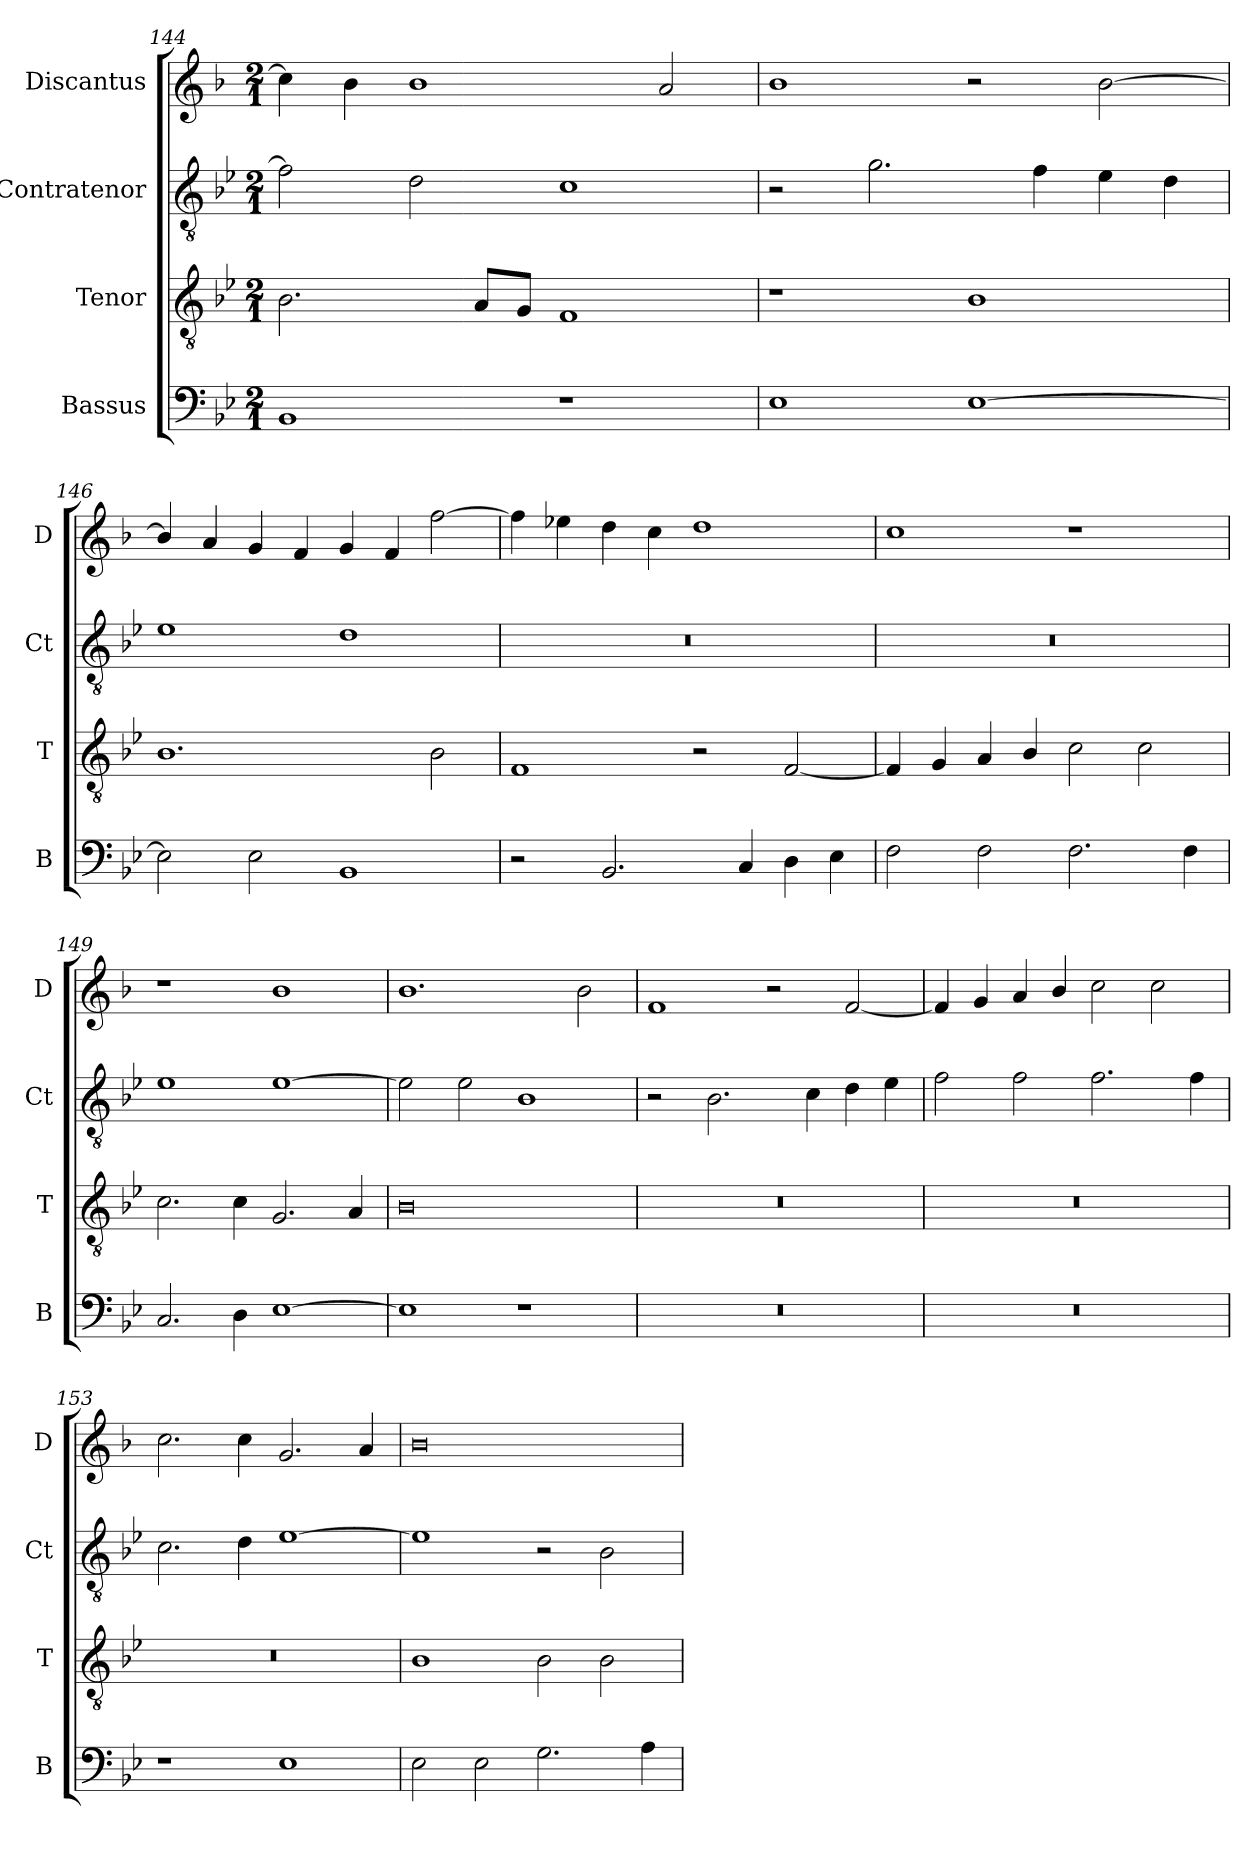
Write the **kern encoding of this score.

**kern	**kern	**kern	**kern
*part4	*part3	*part2	*part1
*staff4	*staff3	*staff2	*staff1
*I"Bassus	*I"Tenor	*I"Contratenor	*I"Discantus
*I'B	*I'T	*I'Ct	*I'D
*clefF4	*clefGv2	*clefGv2	*clefG2
*k[b-e-]	*k[b-e-]	*k[b-e-]	*k[b-]
*M2/1	*M2/1	*M2/1	*M2/1
=144	=144	=144	=144
1BB-/	2.B-\	2f\]	4cc\]
.	.	.	4b-\
.	.	2d\	1b-\
.	8A/L	.	.
.	8G/J	.	.
1r	1F/	1c\	.
.	.	.	2a/
=145	=145	=145	=145
1E-\	1r	2r	1b-\
.	.	2.g\	.
[1E-\	1B-\	.	2r
.	.	4f\	.
.	.	4e-\	[2b-\
.	.	4d\	.
=146	=146	=146	=146
2E-\]	1.B-\	1e-\	4b-/]
.	.	.	4a/
2E-\	.	.	4g/
.	.	.	4f/
1BB-/	.	1d\	4g/
.	.	.	4f/
.	2B-\	.	[2ff\
=147	=147	=147	=147
2r	1F/	0r	4ff\]
.	.	.	4ee-X\
2.BB-/	.	.	4dd\
.	.	.	4cc\
.	2r	.	1dd\
4C/	.	.	.
4D\	[2F/	.	.
4E-\	.	.	.
=148	=148	=148	=148
2F\	4F/]	0r	1cc\
.	4G/	.	.
2F\	4A/	.	.
.	4B-/	.	.
2.F\	2c\	.	1r
.	2c\	.	.
4F\	.	.	.
=149	=149	=149	=149
2.C/	2.c\	1e-\	1r
4D\	4c\	.	.
[1E-\	2.G/	[1e-\	1b-\
.	4A/	.	.
=150	=150	=150	=150
1E-\]	0B-	2e-\]	1.b-\
.	.	2e-\	.
1r	.	1B-\	.
.	.	.	2b-\
=151	=151	=151	=151
0r	0r	2r	1f/
.	.	2.B-\	.
.	.	.	2r
.	.	4c\	.
.	.	4d\	[2f/
.	.	4e-\	.
=152	=152	=152	=152
0r	0r	2f\	4f/]
.	.	.	4g/
.	.	2f\	4a/
.	.	.	4b-/
.	.	2.f\	2cc\
.	.	.	2cc\
.	.	4f\	.
=153	=153	=153	=153
1r	0r	2.c\	2.cc\
.	.	4d\	4cc\
1E-\	.	[1e-\	2.g/
.	.	.	4a/
=154	=154	=154	=154
2E-\	1B-\	1e-\]	0b-
2E-\	.	.	.
2.G\	2B-\	2r	.
.	2B-\	2B-\	.
4A\	.	.	.
=	=	=	=
*-	*-	*-	*-
